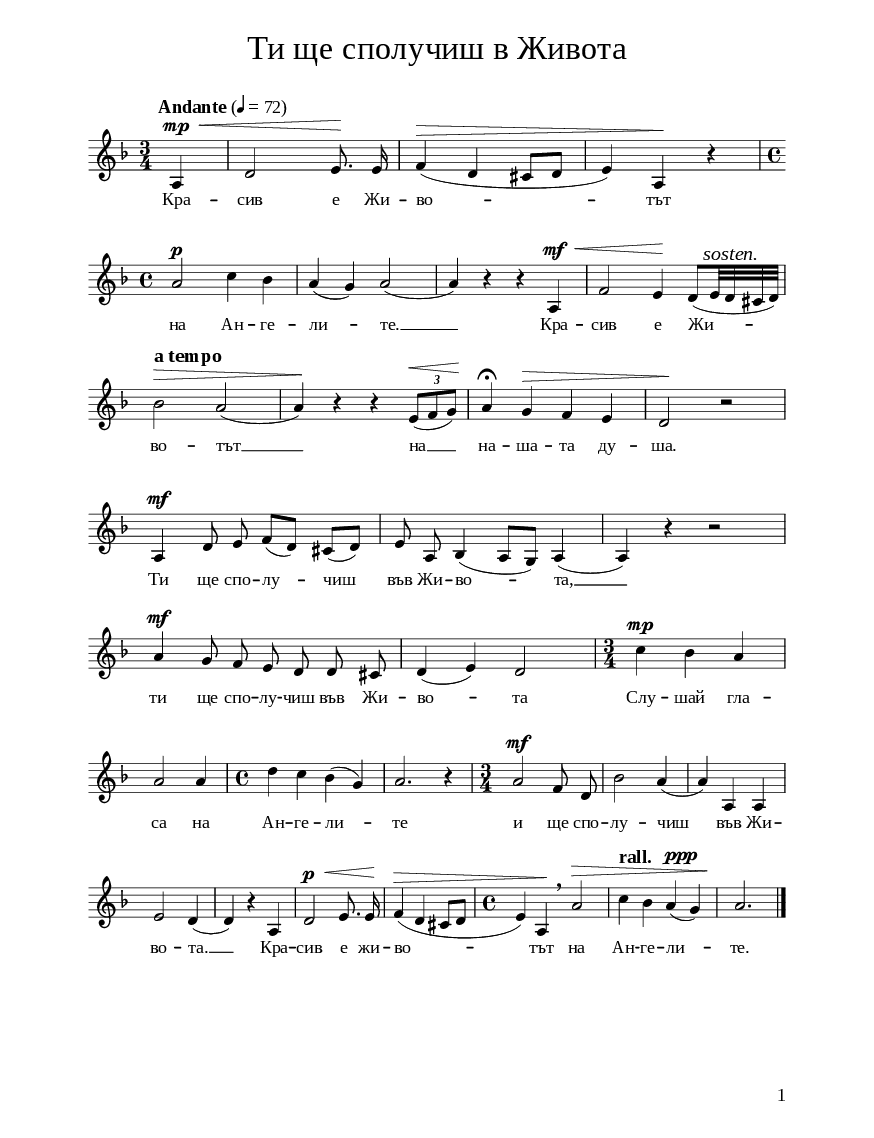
\version "2.24.2"

% include paper part and global functions
\include "include/globals.ily"

\bookpart {
  \label #'ref214
  \tocItem \markup "Ти ще сполучиш в Живота"
  \include "include/bookpart-paper.ily"
  \score {
    \include "include/score-layout.ily"
    \new Voice \absolute {
      \clef treble
      \key d \minor
      \time 3/4
      \tempoFunc "Andante" 4 "72"
      \autoBeamOff
      \partial 4

      a4^\mp^\< | d'2 e'8. \! e'16 | f'4^\> ( d'4 cis'8[d'8] |  e'4 ) a4 \! r4 | \break

      \time 4/4  a'2^ \p c''4 bes'4 | a'4 ( g'4 ) a'2 ( | a'4 ) r4 r4 a4^\mf ^\< | f'2 e'4 \! d'8 ^\markup { \huge \italic "   sosten."} [( e'32 d'32 cis'32 d'32 )] | \break

      \once \override Hairpin.shorten-pair = #'(0 . -3) bes'2^\> ^\markup { \huge \bold "a tempo" } a'2 ( | a'4 ) \! r4 r4 \override TupletNumber.text = \markup { \bold "3"} \times 2/3  { e'8^\< [( f'8 g'8 )] } | a'4 \! \fermata
      \once \override Hairpin.to-barline = ##f
      g'4^\> f'4 e'4 |   d'2 \! r2 | \break

      a4^\mf d'8 e'8 f'8 [( d'8 )]  cis'8 [( d'8 )] | e'8 a8 bes4 ( a8 [g8] ) a4 ( | a4 ) r4 r2 | \break

      a'4^\mf g'8 f'8 e'8 d'8 d'8 cis'8 | d'4 ( e'4 ) d'2 | \time 3/4  | c''4^\mp bes'4 a'4 | \break

      a'2 a'4 | \time 4/4  d''4 c''4 bes'4 ( g'4 ) | a'2. r4 | \time 3/4 | a'2^\mf f'8 d'8 |

      bes'2 a'4 ( | a'4 ) a4 a4 | \break  e'2 d'4 ( | d'4 ) r4 a4 |

      d'2^\p^\< e'8. e'16 \! |


      f'4^\> ( d'4 cis'8 [d'8] | \time 4/4  e'4 ) a4 \! \breathe

      a'2  ^\> | \tempo"rall." c''4 bes'4 a'4^\markup { \dynamic "ppp"} ( g'4 ) | a'2. \! \bar "|."

    }
    \addlyrics {

      Кра -- сив е Жи -- во -- тът на Ан -- ге -- ли -- те. __
      Кра -- сив е Жи -- во -- тът __ на __ на -- ша -- та ду -- ша.
      Ти ще спо -- лу -- чиш във Жи -- во -- та, __
      ти ще спо -- лу -- чиш във Жи -- во -- та
      Слу -- шай гла -- са на Ан -- ге -- ли -- те
      и ще спо -- лу -- чиш във Жи -- во -- та. __
      Кра -- сив е жи -- во -- тът на Ан -- ге -- ли -- те.

    }

    \header {
      title = \titleFunc "Ти ще сполучиш в Живота" "Ti šte spolučiš v Života"
    }

    \midi{}

  } % score



} % bookpart

% Più mosso
%
